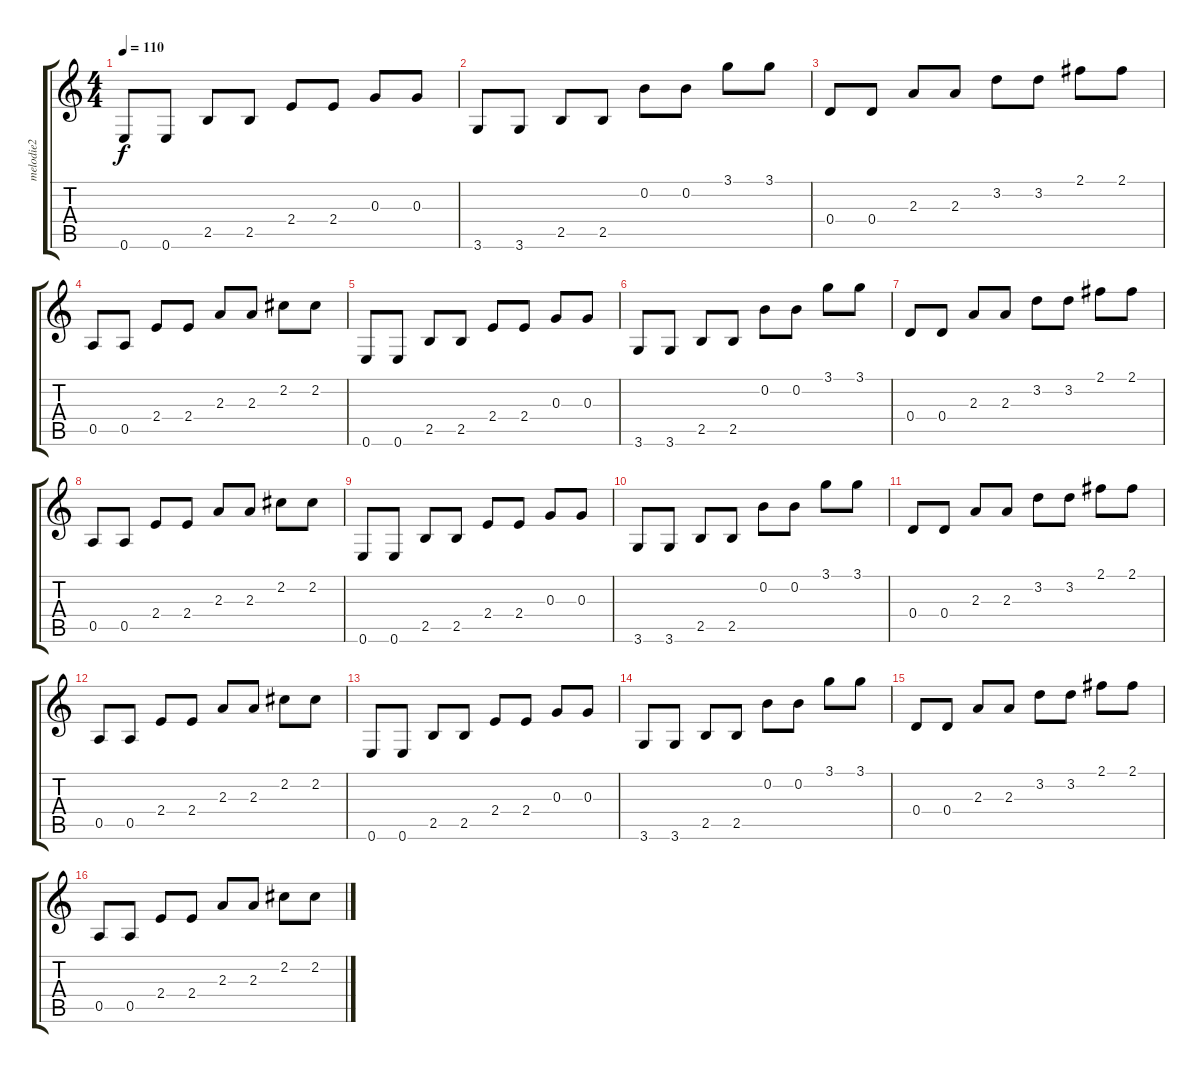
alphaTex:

\track ("melodie2" "melodie2") {instrument acousticguitarsteel}
\staff {score tabs}
\tuning (E4 B3 G3 D3 A2 E2) {hide}
\ts (4 4)
\tempo 110
\clef g2
\ks c
0.6.8{dy f} 0.6.8 2.5.8 2.5.8 2.4.8 2.4.8 0.3.8 0.3.8 |
3.6.8 3.6.8 2.5.8 2.5.8 0.2.8 0.2.8 3.1.8 3.1.8 |
0.4.8 0.4.8 2.3.8 2.3.8 3.2.8 3.2.8 2.1.8 2.1.8 |
0.5.8 0.5.8 2.4.8 2.4.8 2.3.8 2.3.8 2.2.8 2.2.8 |
0.6.8 0.6.8 2.5.8 2.5.8 2.4.8 2.4.8 0.3.8 0.3.8 |
3.6.8 3.6.8 2.5.8 2.5.8 0.2.8 0.2.8 3.1.8 3.1.8 |
0.4.8 0.4.8 2.3.8 2.3.8 3.2.8 3.2.8 2.1.8 2.1.8 |
0.5.8 0.5.8 2.4.8 2.4.8 2.3.8 2.3.8 2.2.8 2.2.8 |
0.6.8 0.6.8 2.5.8 2.5.8 2.4.8 2.4.8 0.3.8 0.3.8 |
3.6.8 3.6.8 2.5.8 2.5.8 0.2.8 0.2.8 3.1.8 3.1.8 |
0.4.8 0.4.8 2.3.8 2.3.8 3.2.8 3.2.8 2.1.8 2.1.8 |
0.5.8 0.5.8 2.4.8 2.4.8 2.3.8 2.3.8 2.2.8 2.2.8 |
0.6.8 0.6.8 2.5.8 2.5.8 2.4.8 2.4.8 0.3.8 0.3.8 |
3.6.8 3.6.8 2.5.8 2.5.8 0.2.8 0.2.8 3.1.8 3.1.8 |
0.4.8 0.4.8 2.3.8 2.3.8 3.2.8 3.2.8 2.1.8 2.1.8 |
0.5.8 0.5.8 2.4.8 2.4.8 2.3.8 2.3.8 2.2.8 2.2.8
